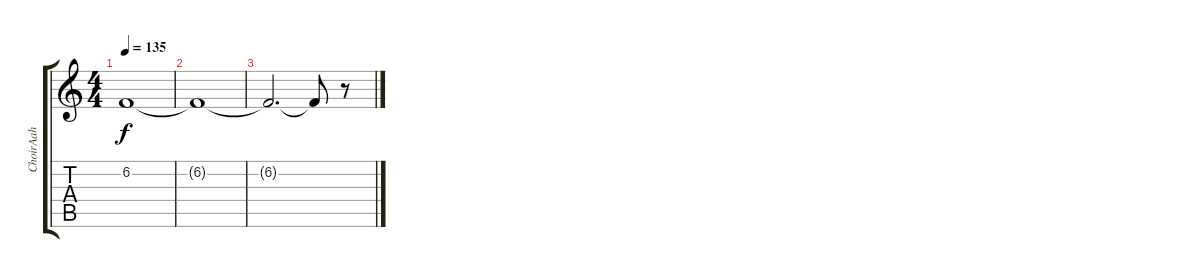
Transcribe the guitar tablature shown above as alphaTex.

\track ("ChoirAah" "ChoirAah") {instrument choiraahs}
\staff {score tabs}
\tuning (E4 B3 G3 D3 A2 E2) {hide}
\ts (4 4)
\tempo 135
\clef g2
\ks c
6.2{t}.1{dy f} |
6.2{t}.1 |
6.2{t}.2{d} 6.2{t}.8 r.8
